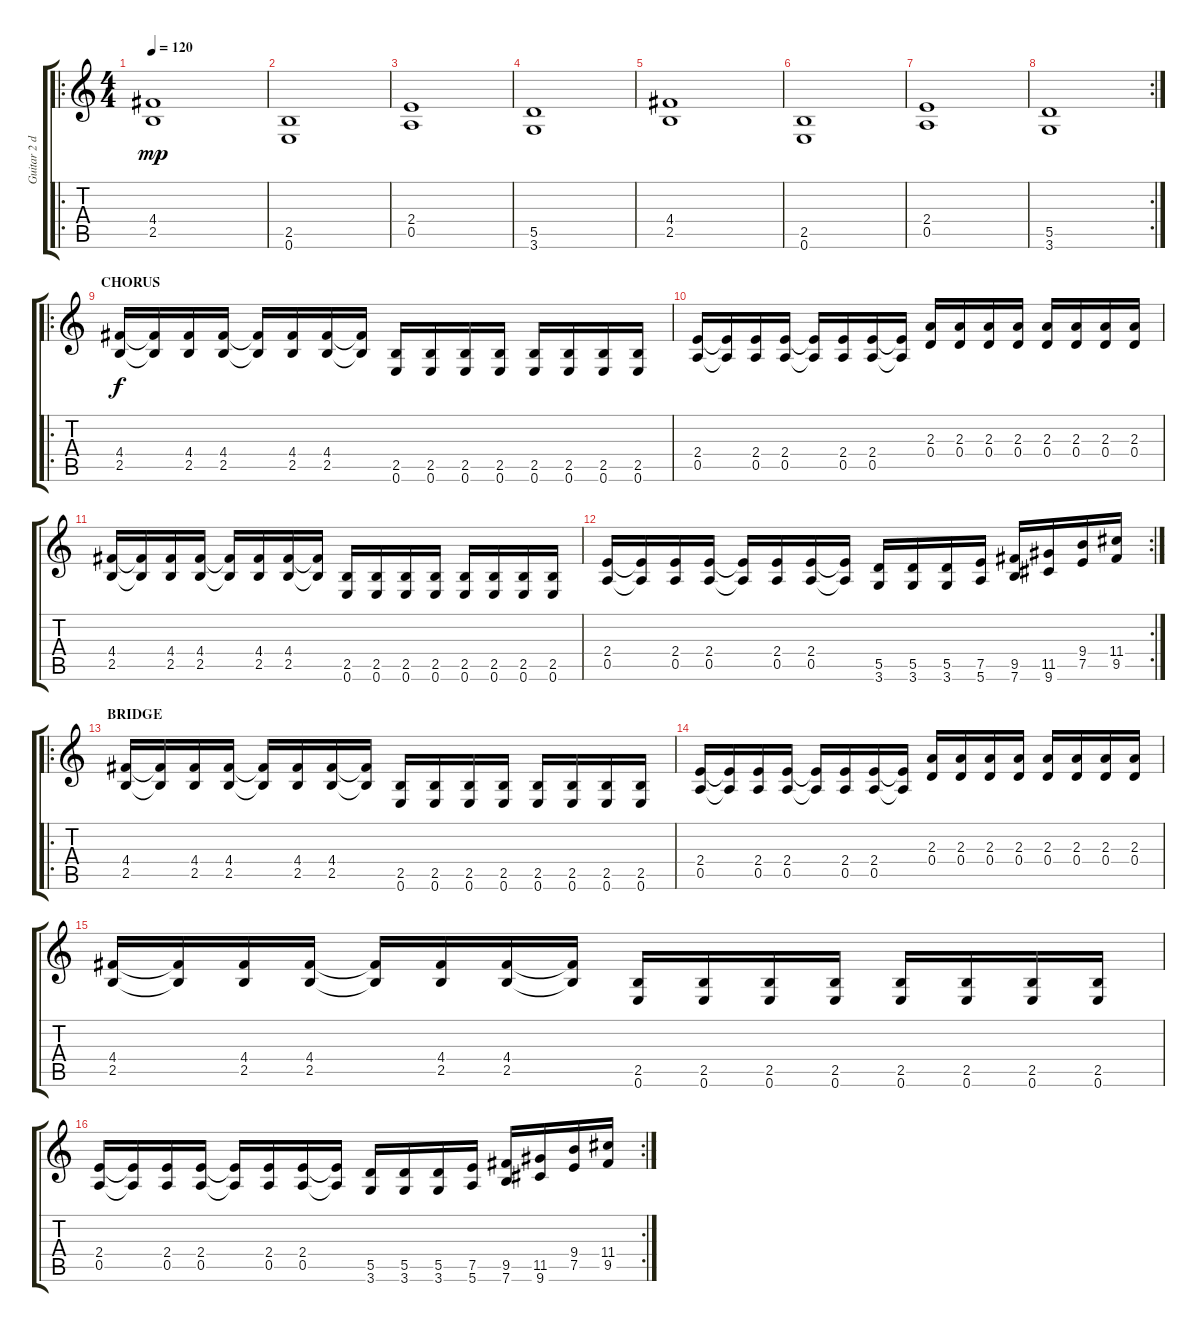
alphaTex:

\track ("Guitar 2 dist." "Guitar 2 d") {instrument distortionguitar}
\staff {score tabs}
\tuning (E4 B3 G3 D3 A2 E2) {hide}
\ro
\ts (4 4)
\tempo 120
\clef g2
\ks c
(4.4 2.5).1{dy mp} |
(2.5 0.6).1 |
(2.4 0.5).1 |
(5.5 3.6).1 |
(4.4 2.5).1 |
(2.5 0.6).1 |
(2.4 0.5).1 |
\rc 2
(5.5 3.6).1 |
\ro
\section ("" "CHORUS")
(4.4 2.5).16{dy f} (4.4{t} 2.5{t}).16 (4.4 2.5).16 (4.4 2.5).16 (4.4{t} 2.5{t}).16 (4.4 2.5).16 (4.4 2.5).16 (4.4{t} 2.5{t}).16 (2.5 0.6).16 (2.5 0.6).16 (2.5 0.6).16 (2.5 0.6).16 (2.5 0.6).16 (2.5 0.6).16 (2.5 0.6).16 (2.5 0.6).16 |
(2.4 0.5).16 (2.4{t} 0.5{t}).16 (2.4 0.5).16 (2.4 0.5).16 (2.4{t} 0.5{t}).16 (2.4 0.5).16 (2.4 0.5).16 (2.4{t} 0.5{t}).16 (2.3 0.4).16 (2.3 0.4).16 (2.3 0.4).16 (2.3 0.4).16 (2.3 0.4).16 (2.3 0.4).16 (2.3 0.4).16 (2.3 0.4).16 |
(4.4 2.5).16 (4.4{t} 2.5{t}).16 (4.4 2.5).16 (4.4 2.5).16 (4.4{t} 2.5{t}).16 (4.4 2.5).16 (4.4 2.5).16 (4.4{t} 2.5{t}).16 (2.5 0.6).16 (2.5 0.6).16 (2.5 0.6).16 (2.5 0.6).16 (2.5 0.6).16 (2.5 0.6).16 (2.5 0.6).16 (2.5 0.6).16 |
\rc 2
(2.4 0.5).16 (2.4{t} 0.5{t}).16 (2.4 0.5).16 (2.4 0.5).16 (2.4{t} 0.5{t}).16 (2.4 0.5).16 (2.4 0.5).16 (2.4{t} 0.5{t}).16 (5.5 3.6).16 (5.5 3.6).16 (5.5 3.6).16 (7.5 5.6).16 (9.5 7.6).16 (11.5 9.6).16 (9.4 7.5).16 (11.4 9.5).16 |
\ro
\section ("" "BRIDGE")
(4.4 2.5).16 (4.4{t} 2.5{t}).16 (4.4 2.5).16 (4.4 2.5).16 (4.4{t} 2.5{t}).16 (4.4 2.5).16 (4.4 2.5).16 (4.4{t} 2.5{t}).16 (2.5 0.6).16 (2.5 0.6).16 (2.5 0.6).16 (2.5 0.6).16 (2.5 0.6).16 (2.5 0.6).16 (2.5 0.6).16 (2.5 0.6).16 |
(2.4 0.5).16 (2.4{t} 0.5{t}).16 (2.4 0.5).16 (2.4 0.5).16 (2.4{t} 0.5{t}).16 (2.4 0.5).16 (2.4 0.5).16 (2.4{t} 0.5{t}).16 (2.3 0.4).16 (2.3 0.4).16 (2.3 0.4).16 (2.3 0.4).16 (2.3 0.4).16 (2.3 0.4).16 (2.3 0.4).16 (2.3 0.4).16 |
(4.4 2.5).16 (4.4{t} 2.5{t}).16 (4.4 2.5).16 (4.4 2.5).16 (4.4{t} 2.5{t}).16 (4.4 2.5).16 (4.4 2.5).16 (4.4{t} 2.5{t}).16 (2.5 0.6).16 (2.5 0.6).16 (2.5 0.6).16 (2.5 0.6).16 (2.5 0.6).16 (2.5 0.6).16 (2.5 0.6).16 (2.5 0.6).16 |
\rc 2
(2.4 0.5).16 (2.4{t} 0.5{t}).16 (2.4 0.5).16 (2.4 0.5).16 (2.4{t} 0.5{t}).16 (2.4 0.5).16 (2.4 0.5).16 (2.4{t} 0.5{t}).16 (5.5 3.6).16 (5.5 3.6).16 (5.5 3.6).16 (7.5 5.6).16 (9.5 7.6).16 (11.5 9.6).16 (9.4 7.5).16 (11.4 9.5).16
